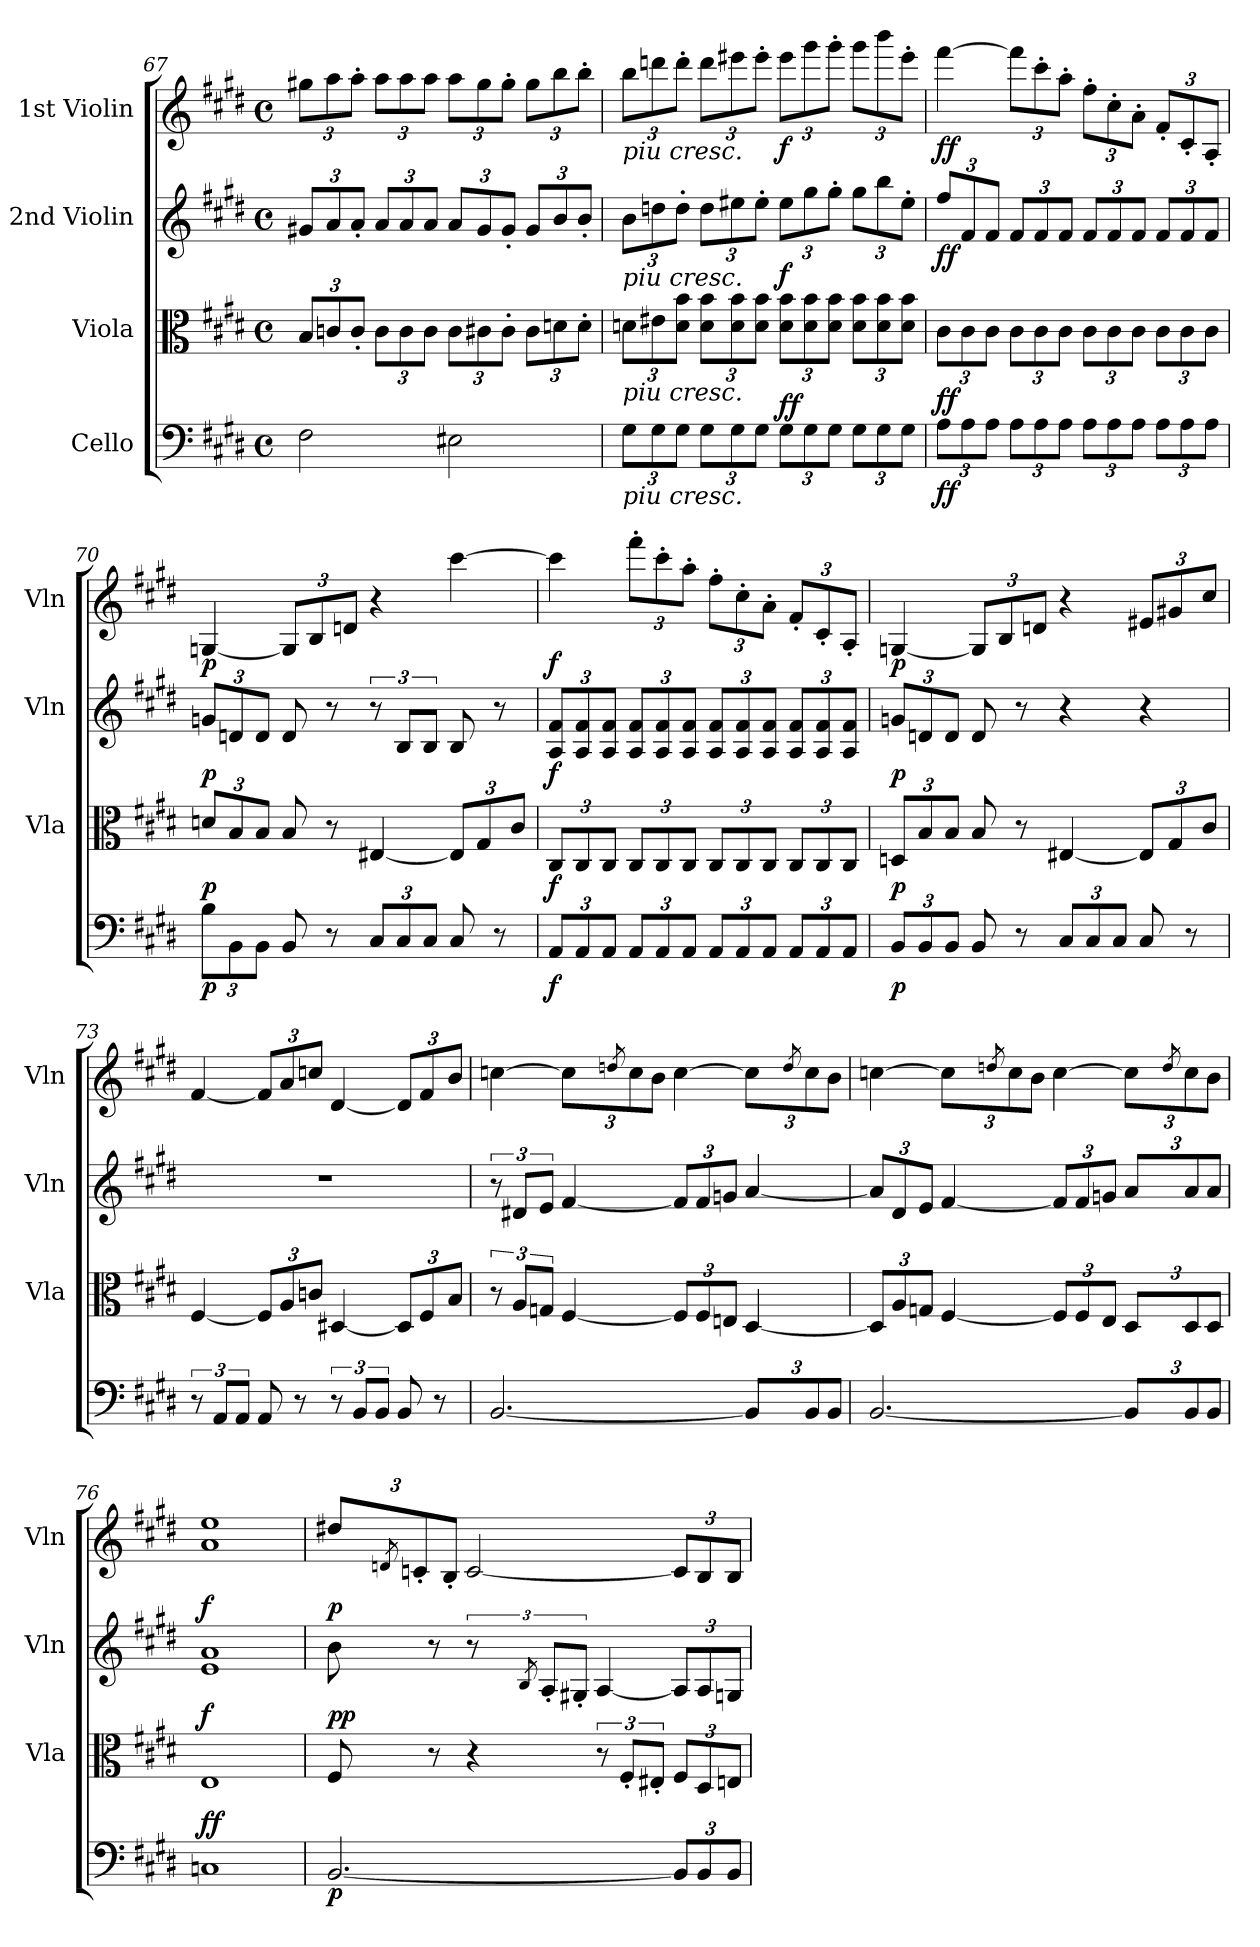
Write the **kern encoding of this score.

**kern	**dynam	**kern	**dynam	**kern	**dynam	**kern	**dynam
*part4	*part4	*part3	*part3	*part2	*part2	*part1	*part1
*staff4	*staff4	*staff3	*staff3	*staff2	*staff2	*staff1	*staff1
*I"Cello	*	*I"Viola	*	*I"2nd Violin	*	*I"1st Violin	*
*	*	*I'Vla	*	*I'Vln	*	*I'Vln	*
*clefF4	*	*clefC3	*	*clefG2	*	*clefG2	*
*k[f#c#g#d#]	*	*k[f#c#g#d#]	*	*k[f#c#g#d#]	*	*k[f#c#g#d#]	*
*M4/4	*	*M4/4	*	*M4/4	*	*M4/4	*
*met(c)	*	*met(c)	*	*met(c)	*	*met(c)	*
*	*	*Xbrackettup	*	*Xbrackettup	*	*Xbrackettup	*
=67	=67	=67	=67	=67	=67	=67	=67
2F#\	.	12B/L	.	12g#X/L	.	12gg#X\L	.
.	.	12cn/	.	12a/	.	12aa\	.
.	.	12c'/J	.	12a'/J	.	12aa'\J	.
.	.	12c\L	.	12a/L	.	12aa\L	.
.	.	12c\	.	12a/	.	12aa\	.
.	.	12c\J	.	12a/J	.	12aa\J	.
2E#X\	.	12c\L	.	12a/L	.	12aa\L	.
.	.	12c#X\	.	12g#/	.	12gg#\	.
.	.	12c#'\J	.	12g#'/J	.	12gg#'\J	.
.	.	12c#\L	.	12g#/L	.	12gg#\L	.
.	.	12dn\	.	12b/	.	12bb\	.
.	.	12d'\J	.	12b'/J	.	12bb'\J	.
!!LO:LB:g=z
=68	=68	=68	=68	=68	=68	=68	=68
*Xbrackettup	*	*	*	*	*	*	*
!	!	!	!	!	!	!LO:TX:b:i:t=piu cresc.	!
!	!	!	!	!LO:TX:b:i:t=piu cresc.	!	!	!
!	!	!LO:TX:b:i:t=piu cresc.	!	!	!	!	!
!LO:TX:b:i:t=piu cresc.	!	!	!	!	!	!	!
12G#\L	.	12dn\L	.	12b\L	.	12bb\L	.
12G#\	.	12e#X\	.	12ddn\	.	12dddn\	.
12G#\J	.	12d\ 12b\J	.	12dd'\J	.	12ddd'\J	.
12G#\L	.	12d\ 12b\L	.	12dd\L	.	12ddd\L	.
12G#\	.	12d\ 12b\	.	12ee#X\	.	12eee#X\	.
12G#\J	.	12d\ 12b\J	.	12ee#'\J	.	12eee#'\J	.
!	!LO:DY:b	!	!	!	!	!	!
!	!LO:DY:n=1:a	!	!LO:DY:a	!	!	!	!LO:DY:b
12G#\L	f f	12d\ 12b\L	f	12ee#\L	.	12eee#\L	f
12G#\	.	12d\ 12b\	.	12gg#\	.	12ggg#\	.
12G#\J	.	12d\ 12b\J	.	12gg#'\J	.	12ggg#'\J	.
12G#\L	.	12d\ 12b\L	.	12gg#\L	.	12ggg#\L	.
12G#\	.	12d\ 12b\	.	12bb\	.	12bbb\	.
12G#\J	.	12d\ 12b\J	.	12ee#'\J	.	12eee#'\J	.
!!LO:PB:g=z
=69	=69	=69	=69	=69	=69	=69	=69
!	!LO:DY:b	!	!LO:DY:b	!	!LO:DY:b	!	!LO:DY:b
12A\L	ff	12c#\L	ff	12ff#/L	ff	[4fff#\	ff
12A\	.	12c#\	.	12f#/	.	.	.
12A\J	.	12c#\J	.	12f#/J	.	.	.
12A\L	.	12c#\L	.	12f#/L	.	12fff#\L]	.
12A\	.	12c#\	.	12f#/	.	12ccc#'\	.
12A\J	.	12c#\J	.	12f#/J	.	12aa'\J	.
12A\L	.	12c#\L	.	12f#/L	.	12ff#'\L	.
12A\	.	12c#\	.	12f#/	.	12cc#'\	.
12A\J	.	12c#\J	.	12f#/J	.	12a'\J	.
12A\L	.	12c#\L	.	12f#/L	.	12f#'/L	.
12A\	.	12c#\	.	12f#/	.	12c#'/	.
12A\J	.	12c#\J	.	12f#/J	.	12A'/J	.
=70	=70	=70	=70	=70	=70	=70	=70
!	!LO:DY:b	!	!LO:DY:b	!	!LO:DY:b	!	!LO:DY:b
12B\L	p	12dn/L	p	12gn/L	p	[4Gn/	p
12BB\	.	12B/	.	12dn/	.	.	.
12BB\J	.	12B/J	.	12d/J	.	.	.
8BB/	.	8B/	.	8d/	.	12G/L]	.
.	.	.	.	.	.	12B/	.
8r	.	8r	.	8r	.	.	.
.	.	.	.	.	.	12dn/J	.
*	*	*	*	*brackettup	*	*	*
12C#/L	.	[4E#X/	.	12r	.	4r	.
12C#/	.	.	.	12B/L	.	.	.
12C#/J	.	.	.	12B/J	.	.	.
8C#/	.	12E#/L]	.	8B/	.	[4ccc#\	.
.	.	12G#/	.	.	.	.	.
8r	.	.	.	8r	.	.	.
.	.	12c#/J	.	.	.	.	.
!!LO:LB:g=z
=71	=71	=71	=71	=71	=71	=71	=71
*	*	*	*	*Xbrackettup	*	*	*
!	!LO:DY:b	!	!LO:DY:b	!	!LO:DY:b	!	!LO:DY:b
12AA/L	f	12C#/L	f	12A/ 12f#/L	f	4ccc#\]	f
12AA/	.	12C#/	.	12A/ 12f#/	.	.	.
12AA/J	.	12C#/J	.	12A/ 12f#/J	.	.	.
12AA/L	.	12C#/L	.	12A/ 12f#/L	.	12fff#'\L	.
12AA/	.	12C#/	.	12A/ 12f#/	.	12ccc#'\	.
12AA/J	.	12C#/J	.	12A/ 12f#/J	.	12aa'\J	.
12AA/L	.	12C#/L	.	12A/ 12f#/L	.	12ff#'\L	.
12AA/	.	12C#/	.	12A/ 12f#/	.	12cc#'\	.
12AA/J	.	12C#/J	.	12A/ 12f#/J	.	12a'\J	.
12AA/L	.	12C#/L	.	12A/ 12f#/L	.	12f#'/L	.
12AA/	.	12C#/	.	12A/ 12f#/	.	12c#'/	.
12AA/J	.	12C#/J	.	12A/ 12f#/J	.	12A'/J	.
=72	=72	=72	=72	=72	=72	=72	=72
!	!LO:DY:b	!	!LO:DY:b	!	!LO:DY:b	!	!LO:DY:b
12BB/L	p	12Dn/L	p	12gn/L	p	[4Gn/	p
12BB/	.	12B/	.	12dn/	.	.	.
12BB/J	.	12B/J	.	12d/J	.	.	.
8BB/	.	8B/	.	8d/	.	12G/L]	.
.	.	.	.	.	.	12B/	.
8r	.	8r	.	8r	.	.	.
.	.	.	.	.	.	12dn/J	.
12C#/L	.	[4E#X/	.	4r	.	4r	.
12C#/	.	.	.	.	.	.	.
12C#/J	.	.	.	.	.	.	.
8C#/	.	12E#/L]	.	4r	.	12e#X/L	.
.	.	12G#/	.	.	.	12g#X/	.
8r	.	.	.	.	.	.	.
.	.	12c#/J	.	.	.	12cc#/J	.
!!LO:LB:g=z
=73	=73	=73	=73	=73	=73	=73	=73
*brackettup	*	*	*	*	*	*	*
12r	.	[4F#/	.	1r	.	[4f#/	.
12AA/L	.	.	.	.	.	.	.
12AA/J	.	.	.	.	.	.	.
8AA/	.	12F#/L]	.	.	.	12f#/L]	.
.	.	12A/	.	.	.	12a/	.
8r	.	.	.	.	.	.	.
.	.	12cn/J	.	.	.	12ccn/J	.
12r	.	[4D#X/	.	.	.	[4d#/	.
12BB/L	.	.	.	.	.	.	.
12BB/J	.	.	.	.	.	.	.
8BB/	.	12D#/L]	.	.	.	12d#/L]	.
.	.	12F#/	.	.	.	12f#/	.
8r	.	.	.	.	.	.	.
.	.	12B/J	.	.	.	12b/J	.
!!LO:PB:g=z
=74	=74	=74	=74	=74	=74	=74	=74
*	*	*brackettup	*	*brackettup	*	*	*
[2.BB/	.	12r	.	12r	.	[4ccn\	.
.	.	12A/L	.	12d#X/L	.	.	.
.	.	12Gn/J	.	12e/J	.	.	.
.	.	[4F#/	.	[4f#/	.	12cc\L]	.
.	.	.	.	.	.	8qddn/	.
.	.	.	.	.	.	12cc\	.
.	.	.	.	.	.	12b\J	.
*	*	*Xbrackettup	*	*Xbrackettup	*	*	*
.	.	12F#/L]	.	12f#/L]	.	[4cc\	.
.	.	12F#/	.	12f#/	.	.	.
.	.	12En/J	.	12gn/J	.	.	.
*Xbrackettup	*	*	*	*	*	*	*
12BB/L]	.	[4D#/	.	[4a/	.	12cc\L]	.
.	.	.	.	.	.	8qdd/	.
12BB/	.	.	.	.	.	12cc\	.
12BB/J	.	.	.	.	.	12b\J	.
=75	=75	=75	=75	=75	=75	=75	=75
[2.BB/	.	12D#/L]	.	12a/L]	.	[4ccn\	.
.	.	12A/	.	12d#/	.	.	.
.	.	12Gn/J	.	12e/J	.	.	.
.	.	[4F#/	.	[4f#/	.	12cc\L]	.
.	.	.	.	.	.	8qddn/	.
.	.	.	.	.	.	12cc\	.
.	.	.	.	.	.	12b\J	.
.	.	12F#/L]	.	12f#/L]	.	[4cc\	.
.	.	12F#/	.	12f#/	.	.	.
.	.	12E/J	.	12gn/J	.	.	.
12BB/L]	.	12D#/L	.	12a/L	.	12cc\L]	.
.	.	.	.	.	.	8qdd/	.
12BB/	.	12D#/	.	12a/	.	12cc\	.
12BB/J	.	12D#/J	.	12a/J	.	12b\J	.
=76	=76	=76	=76	=76	=76	=76	=76
!	!LO:DY:b	!	!	!	!	!	!
!	!LO:DY:n=1:a	!	!LO:DY:a	!	!LO:DY:a	!	!
1Cn	f f	1E	f	1e 1a	f	1a 1ee	.
!!LO:LB:g=z
=77	=77	=77	=77	=77	=77	=77	=77
!	!LO:DY:b	!	!LO:DY:b	!	!	!	!
!	!	!	!LO:DY:n=1:a	!	!LO:DY:a	!	!
[2.BB/	p	8F#/	p p	8b\	p	12dd#X/L	.
.	.	.	.	.	.	8qdn/	.
.	.	.	.	.	.	12cn'/	.
.	.	8r	.	8r	.	.	.
.	.	.	.	.	.	12B'/J	.
*	*	*	*	*brackettup	*	*	*
.	.	4r	.	12r	.	[2c/	.
.	.	.	.	8qB/	.	.	.
.	.	.	.	12A'/L	.	.	.
.	.	.	.	12G#X'/J	.	.	.
*	*	*brackettup	*	*	*	*	*
.	.	12r	.	[4A/	.	.	.
.	.	12F#'/L	.	.	.	.	.
.	.	12E#X'/J	.	.	.	.	.
*	*	*Xbrackettup	*	*Xbrackettup	*	*	*
12BB/L]	.	12F#/L	.	12A/L]	.	12c/L]	.
12BB/	.	12D#/	.	12A/	.	12B/	.
12BB/J	.	12En/J	.	12Gn/J	.	12B/J	.
=	=	=	=	=	=	=	=
*-	*-	*-	*-	*-	*-	*-	*-
